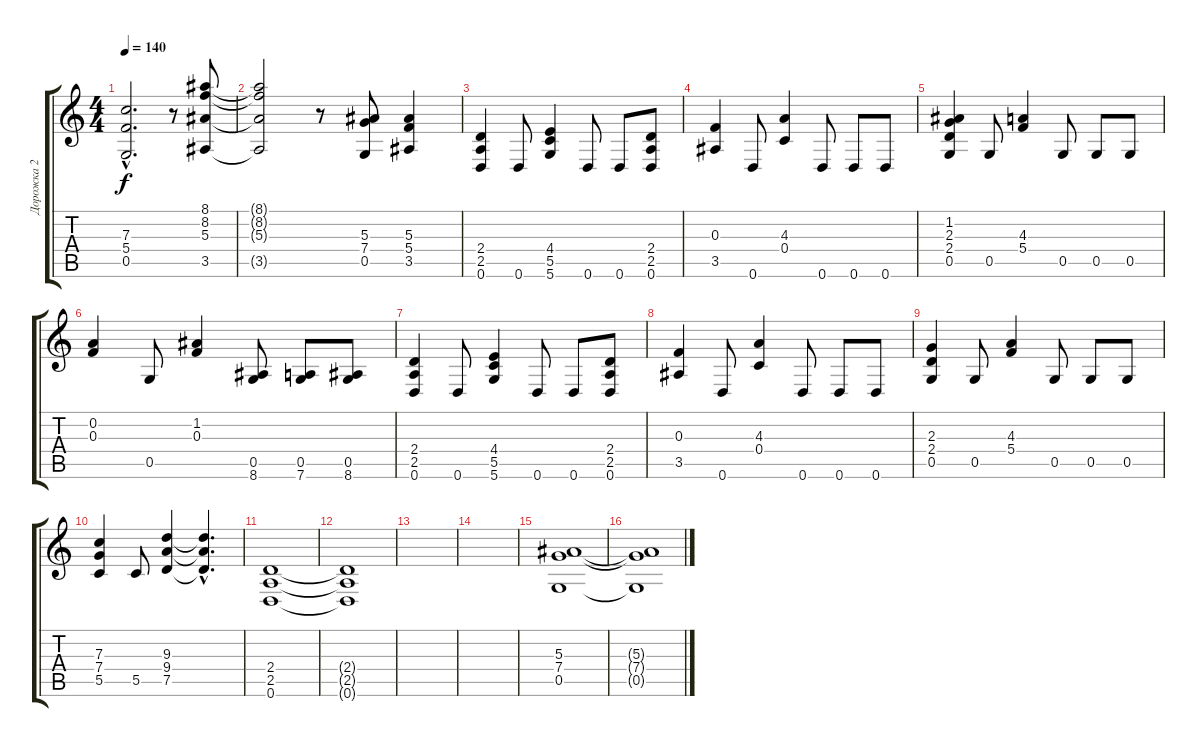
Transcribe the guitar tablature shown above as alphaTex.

\track ("Дорожка 2" "Дорожка 2") {instrument distortionguitar}
\staff {score tabs}
\tuning (D4 A3 F3 C3 G2 D2) {hide}
\ts (4 4)
\tempo 140
\clef g2
\ks c
(7.3{hac} 5.4{hac} 0.5{hac}).2{d dy f} r.8 (8.1 8.2 5.3 3.5).8 |
(8.1{t} 8.2{t} 5.3{t} 3.5{t}).2 r.8 (5.3 7.4 0.5).8 (5.3 5.4 3.5).4 |
(2.4 2.5 0.6).4 0.6.8 (4.4 5.5 5.6).4 0.6.8 0.6.8 (2.4 2.5 0.6).8 |
(0.3 3.5).4 0.6.8 (4.3 0.4).4 0.6.8 0.6.8 0.6.8 |
(1.2 2.3 2.4 0.5).4 0.5.8 (4.3 5.4).4 0.5.8 0.5.8 0.5.8 |
(0.2 0.3).4 0.5.8 (1.2 0.3).4 (0.5 8.6).8 (0.5 7.6).8 (0.5 8.6).8 |
(2.4 2.5 0.6).4 0.6.8 (4.4 5.5 5.6).4 0.6.8 0.6.8 (2.4 2.5 0.6).8 |
(0.3 3.5).4 0.6.8 (4.3 0.4).4 0.6.8 0.6.8 0.6.8 |
(2.3 2.4 0.5).4 0.5.8 (4.3 5.4).4 0.5.8 0.5.8 0.5.8 |
(7.3 7.4 5.5).4 5.5.8 (9.3 9.4 7.5).4 (9.3{hac t} 9.4{hac t} 7.5{hac t}).4{d} |
(2.4 2.5 0.6).1 |
(2.4{t} 2.5{t} 0.6{t}).1 |
|
|
(5.3 7.4 0.5).1 |
(5.3{t} 7.4{t} 0.5{t}).1
